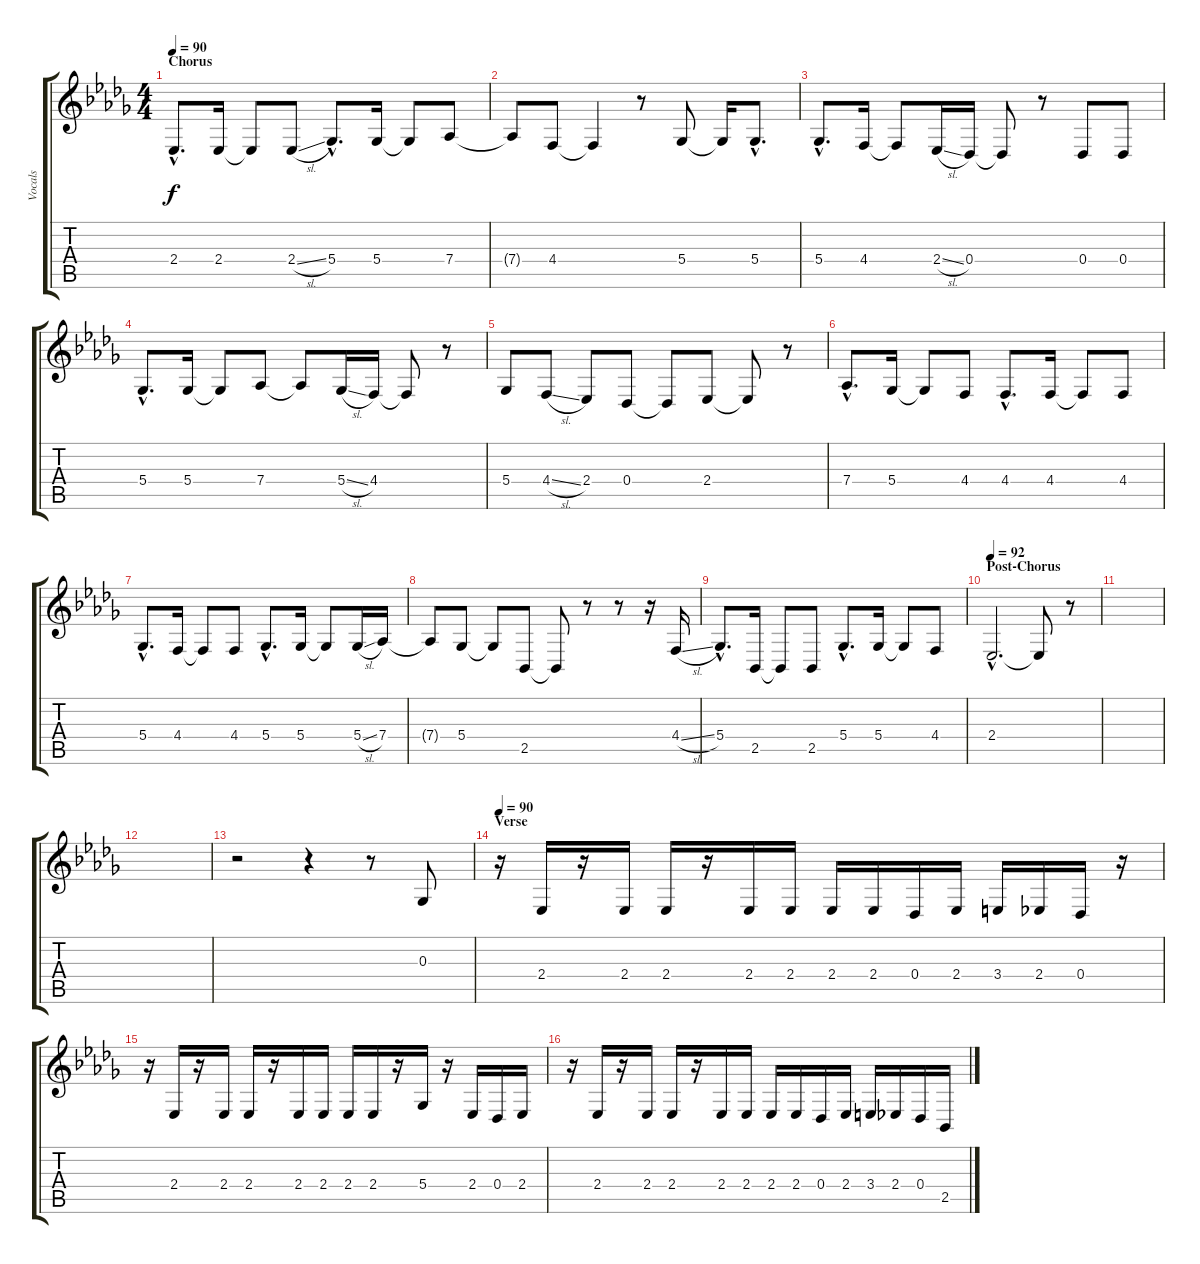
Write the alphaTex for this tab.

\track ("Vocals" "Vocals") {instrument lead2sawtooth}
\staff {score tabs}
\tuning (Eb4 Bb3 Gb3 Db3 Ab2 Db2) {hide}
\ts (4 4)
\section ("" "Chorus")
\tempo 90
\clef g2
\ks db
2.4{hac}.8{d dy f} 2.4.16 2.4{t}.8 2.4{sl}.8 5.4{hac}.8{d} 5.4.16 5.4{t}.8 7.4.8 |
7.4{t}.8 4.4.8 4.4{t}.4 r.8 5.4.8 5.4{t}.16 5.4{hac}.8{d} |
5.4{hac}.8{d} 4.4.16 4.4{t}.8 2.4{sl}.16 0.4.16 0.4{t}.8 r.8 0.4.8 0.4.8 |
5.4{hac}.8{d} 5.4.16 5.4{t}.8 7.4.8 7.4{t}.8 5.4{sl}.16 4.4.16 4.4{t}.8 r.8 |
5.4.8 4.4{sl}.8 2.4.8 0.4.8 0.4{t}.8 2.4.8 2.4{t}.8 r.8 |
7.4{hac}.8{d} 5.4.16 5.4{t}.8 4.4.8 4.4{hac}.8{d} 4.4.16 4.4{t}.8 4.4.8 |
5.4{hac}.8{d} 4.4.16 4.4{t}.8 4.4.8 5.4{hac}.8{d} 5.4.16 5.4{t}.8 5.4{sl}.16 7.4.16 |
7.4{t}.8 5.4.8 5.4{t}.8 2.5.8 2.5{t}.8 r.8 r.8 r.16 4.4{sl}.16 |
5.4{hac}.8{d} 2.5.16 2.5{t}.8 2.5.8 5.4{hac}.8{d} 5.4.16 5.4{t}.8 4.4.8 |
\section ("" "Post-Chorus")
\tempo 92
2.4{hac}.2{d} 2.4{t}.8 r.8 |
|
|
r.2 r.4 r.8 0.3.8 |
\section ("" "Verse")
\tempo 90
r.16 2.4.16 r.16 2.4.16 2.4.16 r.16 2.4.16 2.4.16 2.4.16 2.4.16 0.4.16 2.4.16 3.4.16 2.4.16 0.4.16 r.16 |
r.16 2.4.16 r.16 2.4.16 2.4.16 r.16 2.4.16 2.4.16 2.4.16 2.4.16 r.16 5.4.16 r.16 2.4.16 0.4.16 2.4.16 |
r.16 2.4.16 r.16 2.4.16 2.4.16 r.16 2.4.16 2.4.16 2.4.16 2.4.16 0.4.16 2.4.16 3.4.16 2.4.16 0.4.16 2.5.16
